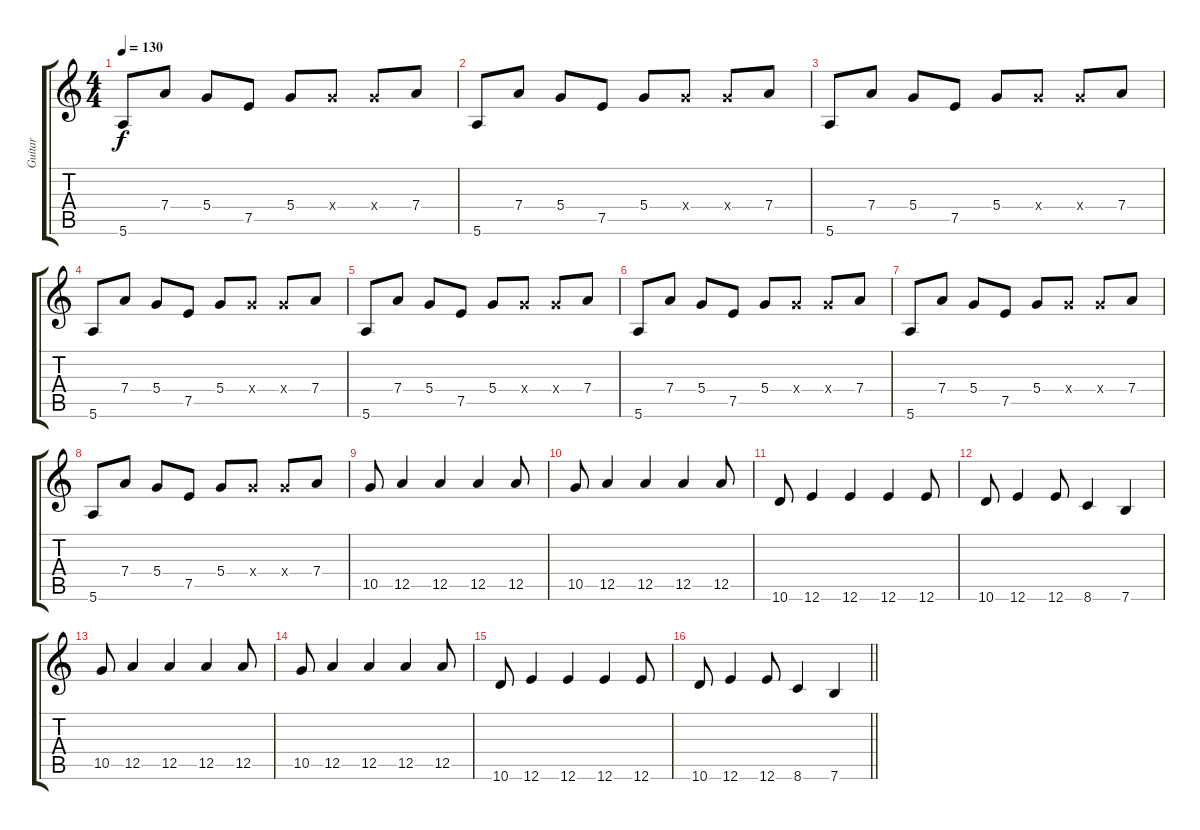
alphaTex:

\track ("Guitar" "Guitar") {instrument distortionguitar}
\staff {score tabs}
\tuning (E4 B3 G3 D3 A2 E2) {hide}
\ts (4 4)
\tempo 130
\clef g2
\ks c
5.6.8{dy f} 7.4.8 5.4.8 7.5.8 5.4.8 5.4{x}.8 5.4{x}.8 7.4.8 |
5.6.8 7.4.8 5.4.8 7.5.8 5.4.8 5.4{x}.8 5.4{x}.8 7.4.8 |
5.6.8 7.4.8 5.4.8 7.5.8 5.4.8 5.4{x}.8 5.4{x}.8 7.4.8 |
5.6.8 7.4.8 5.4.8 7.5.8 5.4.8 5.4{x}.8 5.4{x}.8 7.4.8 |
5.6.8 7.4.8 5.4.8 7.5.8 5.4.8 5.4{x}.8 5.4{x}.8 7.4.8 |
5.6.8 7.4.8 5.4.8 7.5.8 5.4.8 5.4{x}.8 5.4{x}.8 7.4.8 |
5.6.8 7.4.8 5.4.8 7.5.8 5.4.8 5.4{x}.8 5.4{x}.8 7.4.8 |
5.6.8 7.4.8 5.4.8 7.5.8 5.4.8 5.4{x}.8 5.4{x}.8 7.4.8 |
10.5.8 12.5.4 12.5.4 12.5.4 12.5.8 |
10.5.8 12.5.4 12.5.4 12.5.4 12.5.8 |
10.6.8 12.6.4 12.6.4 12.6.4 12.6.8 |
10.6.8 12.6.4 12.6.8 8.6.4 7.6.4 |
10.5.8 12.5.4 12.5.4 12.5.4 12.5.8 |
10.5.8 12.5.4 12.5.4 12.5.4 12.5.8 |
10.6.8 12.6.4 12.6.4 12.6.4 12.6.8 |
\barLineRight lightlight
10.6.8 12.6.4 12.6.8 8.6.4 7.6.4
